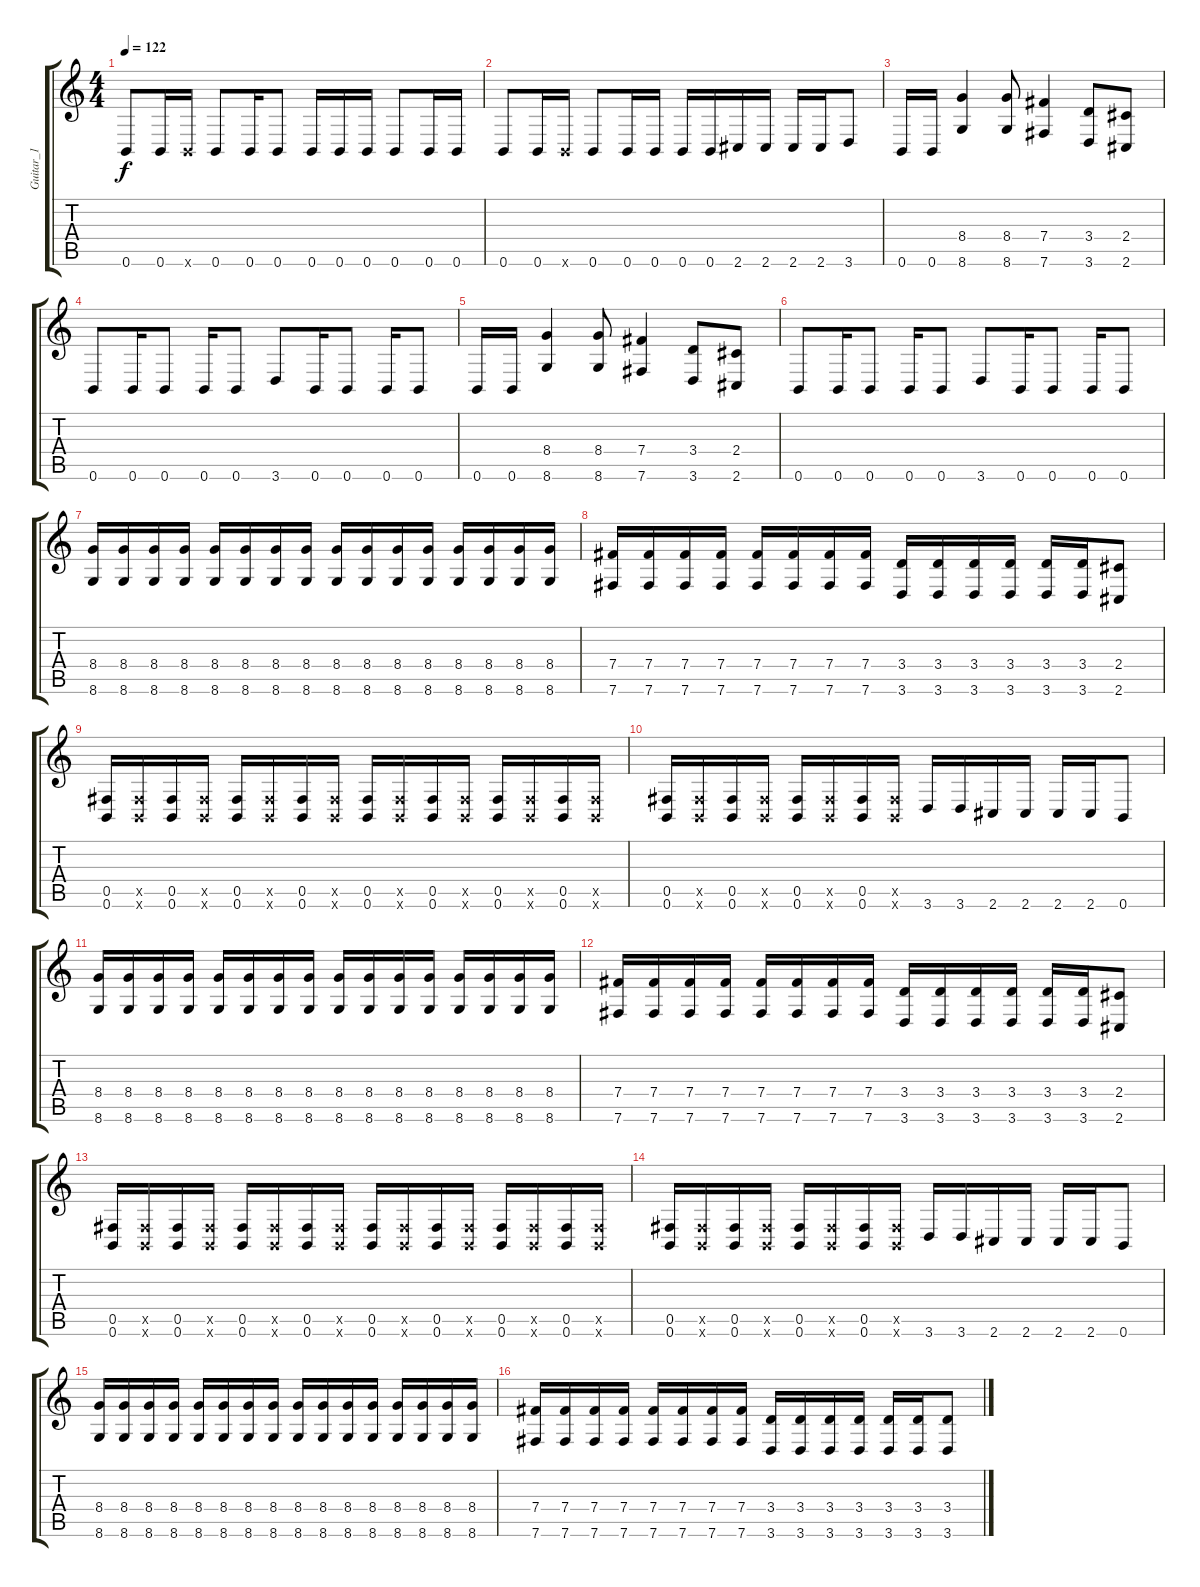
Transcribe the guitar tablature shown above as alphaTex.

\track ("Guitar_1" "Guitar_1") {instrument distortionguitar}
\staff {score tabs}
\tuning (Db4 Ab3 E3 B2 Gb2 B1) {hide}
\ts (4 4)
\tempo 122
\clef g2
\ks c
0.6.8{dy f} 0.6.16 0.6{x}.16 0.6.8 0.6.16 0.6.8 0.6.16 0.6.16 0.6.16 0.6.8 0.6.16 0.6.16 |
0.6.8 0.6.16 0.6{x}.16 0.6.8 0.6.16 0.6.16 0.6.16 0.6.16 2.6.16 2.6.16 2.6.16 2.6.16 3.6.8 |
0.6.16 0.6.16 (8.4 8.6).4 (8.4 8.6).8 (7.4 7.6).4 (3.4 3.6).8 (2.4 2.6).8 |
0.6.8 0.6.16 0.6.8 0.6.16 0.6.8 3.6.8 0.6.16 0.6.8 0.6.16 0.6.8 |
0.6.16 0.6.16 (8.4 8.6).4 (8.4 8.6).8 (7.4 7.6).4 (3.4 3.6).8 (2.4 2.6).8 |
0.6.8 0.6.16 0.6.8 0.6.16 0.6.8 3.6.8 0.6.16 0.6.8 0.6.16 0.6.8 |
(8.4 8.6).16 (8.4 8.6).16 (8.4 8.6).16 (8.4 8.6).16 (8.4 8.6).16 (8.4 8.6).16 (8.4 8.6).16 (8.4 8.6).16 (8.4 8.6).16 (8.4 8.6).16 (8.4 8.6).16 (8.4 8.6).16 (8.4 8.6).16 (8.4 8.6).16 (8.4 8.6).16 (8.4 8.6).16 |
(7.4 7.6).16 (7.4 7.6).16 (7.4 7.6).16 (7.4 7.6).16 (7.4 7.6).16 (7.4 7.6).16 (7.4 7.6).16 (7.4 7.6).16 (3.4 3.6).16 (3.4 3.6).16 (3.4 3.6).16 (3.4 3.6).16 (3.4 3.6).16 (3.4 3.6).16 (2.4 2.6).8 |
(0.5 0.6).16 (0.5{x} 0.6{x}).16 (0.5 0.6).16 (0.5{x} 0.6{x}).16 (0.5 0.6).16 (0.5{x} 0.6{x}).16 (0.5 0.6).16 (0.5{x} 0.6{x}).16 (0.5 0.6).16 (0.5{x} 0.6{x}).16 (0.5 0.6).16 (0.5{x} 0.6{x}).16 (0.5 0.6).16 (0.5{x} 0.6{x}).16 (0.5 0.6).16 (0.5{x} 0.6{x}).16 |
(0.5 0.6).16 (0.5{x} 0.6{x}).16 (0.5 0.6).16 (0.5{x} 0.6{x}).16 (0.5 0.6).16 (0.5{x} 0.6{x}).16 (0.5 0.6).16 (0.5{x} 0.6{x}).16 3.6.16 3.6.16 2.6.16 2.6.16 2.6.16 2.6.16 0.6.8 |
(8.4 8.6).16 (8.4 8.6).16 (8.4 8.6).16 (8.4 8.6).16 (8.4 8.6).16 (8.4 8.6).16 (8.4 8.6).16 (8.4 8.6).16 (8.4 8.6).16 (8.4 8.6).16 (8.4 8.6).16 (8.4 8.6).16 (8.4 8.6).16 (8.4 8.6).16 (8.4 8.6).16 (8.4 8.6).16 |
(7.4 7.6).16 (7.4 7.6).16 (7.4 7.6).16 (7.4 7.6).16 (7.4 7.6).16 (7.4 7.6).16 (7.4 7.6).16 (7.4 7.6).16 (3.4 3.6).16 (3.4 3.6).16 (3.4 3.6).16 (3.4 3.6).16 (3.4 3.6).16 (3.4 3.6).16 (2.4 2.6).8 |
(0.5 0.6).16 (0.5{x} 0.6{x}).16 (0.5 0.6).16 (0.5{x} 0.6{x}).16 (0.5 0.6).16 (0.5{x} 0.6{x}).16 (0.5 0.6).16 (0.5{x} 0.6{x}).16 (0.5 0.6).16 (0.5{x} 0.6{x}).16 (0.5 0.6).16 (0.5{x} 0.6{x}).16 (0.5 0.6).16 (0.5{x} 0.6{x}).16 (0.5 0.6).16 (0.5{x} 0.6{x}).16 |
(0.5 0.6).16 (0.5{x} 0.6{x}).16 (0.5 0.6).16 (0.5{x} 0.6{x}).16 (0.5 0.6).16 (0.5{x} 0.6{x}).16 (0.5 0.6).16 (0.5{x} 0.6{x}).16 3.6.16 3.6.16 2.6.16 2.6.16 2.6.16 2.6.16 0.6.8 |
(8.4 8.6).16 (8.4 8.6).16 (8.4 8.6).16 (8.4 8.6).16 (8.4 8.6).16 (8.4 8.6).16 (8.4 8.6).16 (8.4 8.6).16 (8.4 8.6).16 (8.4 8.6).16 (8.4 8.6).16 (8.4 8.6).16 (8.4 8.6).16 (8.4 8.6).16 (8.4 8.6).16 (8.4 8.6).16 |
(7.4 7.6).16 (7.4 7.6).16 (7.4 7.6).16 (7.4 7.6).16 (7.4 7.6).16 (7.4 7.6).16 (7.4 7.6).16 (7.4 7.6).16 (3.4 3.6).16 (3.4 3.6).16 (3.4 3.6).16 (3.4 3.6).16 (3.4 3.6).16 (3.4 3.6).16 (3.4 3.6).8
